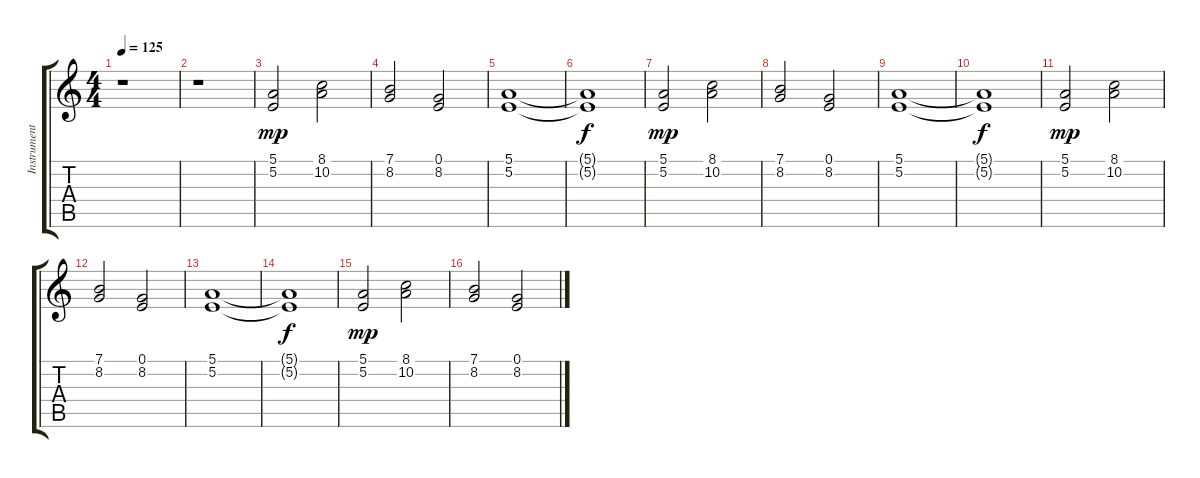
\track ("Instrument 2" "Instrument") {instrument koto}
\staff {score tabs}
\tuning (E4 B3 G3 D3 A2 E2) {hide}
\ts (4 4)
\tempo 125
\clef g2
\ks c
r.1{dy mp} |
r.1 |
(5.1 5.2).2 (8.1 10.2).2 |
(7.1 8.2).2 (0.1 8.2).2 |
(5.1 5.2).1 |
(5.1{t} 5.2{t}).1{dy f} |
(5.1 5.2).2{dy mp} (8.1 10.2).2 |
(7.1 8.2).2 (0.1 8.2).2 |
(5.1 5.2).1 |
(5.1{t} 5.2{t}).1{dy f} |
(5.1 5.2).2{dy mp} (8.1 10.2).2 |
(7.1 8.2).2 (0.1 8.2).2 |
(5.1 5.2).1 |
(5.1{t} 5.2{t}).1{dy f} |
(5.1 5.2).2{dy mp} (8.1 10.2).2 |
(7.1 8.2).2 (0.1 8.2).2
